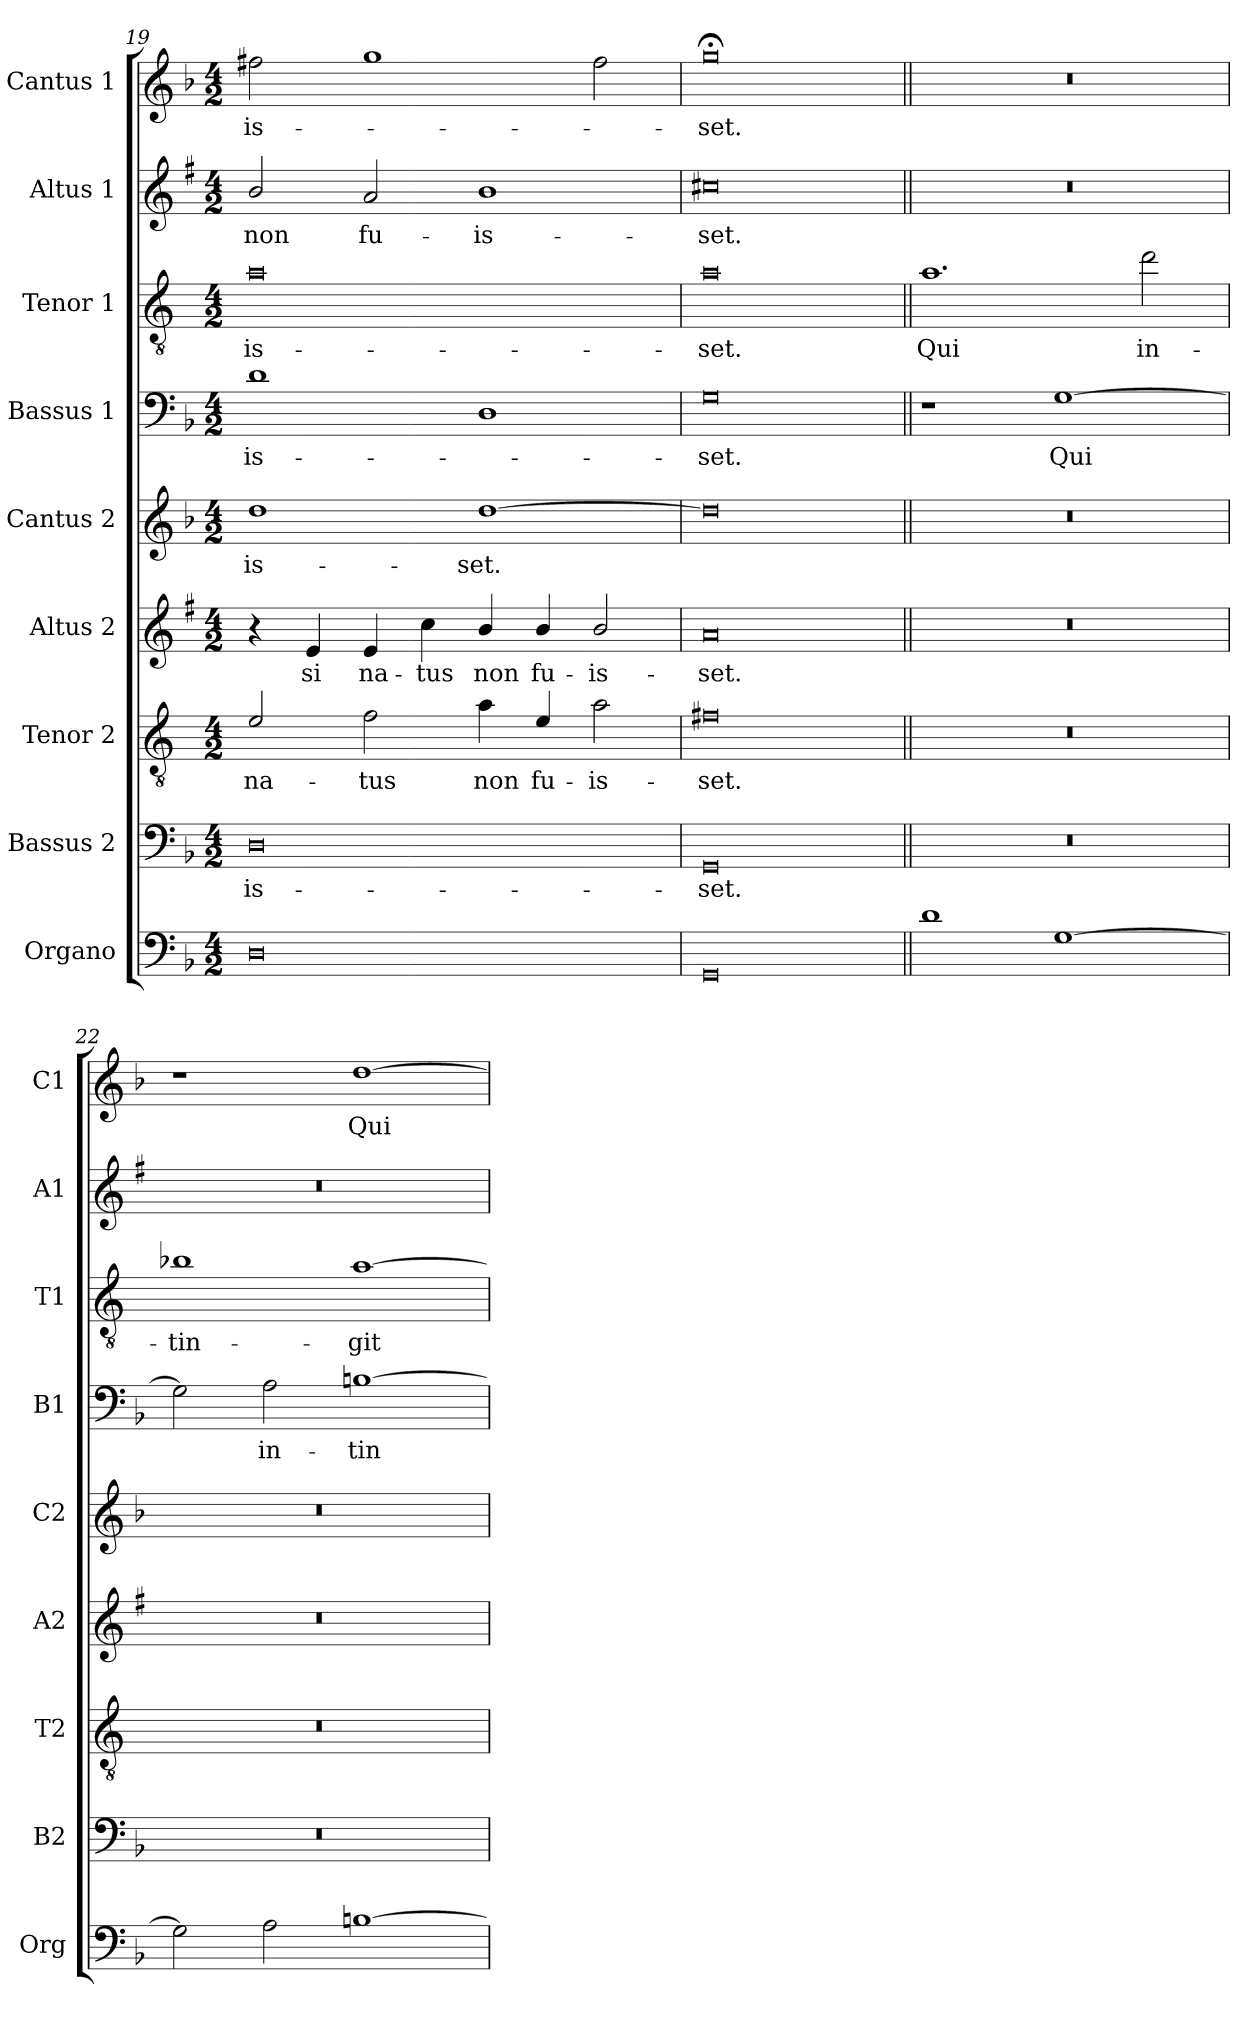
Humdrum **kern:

**kern	**kern	**text	**kern	**text	**kern	**text	**kern	**text	**kern	**text	**kern	**text	**kern	**text	**kern	**text
*part9	*part8	*part8	*part7	*part7	*part6	*part6	*part5	*part5	*part4	*part4	*part3	*part3	*part2	*part2	*part1	*part1
*staff9	*staff8	*staff8	*staff7	*staff7	*staff6	*staff6	*staff5	*staff5	*staff4	*staff4	*staff3	*staff3	*staff2	*staff2	*staff1	*staff1
*I"Organo	*I"Bassus 2	*	*I"Tenor 2	*	*I"Altus 2	*	*I"Cantus 2	*	*I"Bassus 1	*	*I"Tenor 1	*	*I"Altus 1	*	*I"Cantus 1	*
*I'Org	*I'B2	*	*I'T2	*	*I'A2	*	*I'C2	*	*I'B1	*	*I'T1	*	*I'A1	*	*I'C1	*
*clefF4	*clefF4	*	*clefGv2	*	*clefG2	*	*clefG2	*	*clefF4	*	*clefGv2	*	*clefG2	*	*clefG2	*
*	*	*	*ITrd4c7	*	*ITrd1c2	*	*	*	*	*	*ITrd4c7	*	*ITrd1c2	*	*	*
*k[b-]	*k[b-]	*	*k[b-]	*	*k[b-]	*	*k[b-]	*	*k[b-]	*	*k[b-]	*	*k[b-]	*	*k[b-]	*
*F:	*F:	*	*F:	*	*F:	*	*F:	*	*F:	*	*F:	*	*F:	*	*F:	*
*M4/2	*M4/2	*	*M4/2	*	*M4/2	*	*M4/2	*	*M4/2	*	*M4/2	*	*M4/2	*	*M4/2	*
=19	=19	=19	=19	=19	=19	=19	=19	=19	=19	=19	=19	=19	=19	=19	=19	=19
!	!	!LO:LY:b	!	!LO:LY:b	!	!	!	!LO:LY:b	!	!LO:LY:b	!	!LO:LY:b	!	!LO:LY:b	!	!LO:LY:b
0D	0D	-is-	2A/	na-	4r	.	1dd	-is-	1d	-is-	0d	-is-	2a/	non	2ff#X\	-is-
!	!	!	!	!	!	!LO:LY:b	!	!	!	!	!	!	!	!	!	!
.	.	.	.	.	4d/	si	.	.	.	.	.	.	.	.	.	.
!	!	!	!	!LO:LY:b	!	!LO:LY:b	!	!	!	!	!	!	!	!LO:LY:b	!	!
.	.	.	2B-\	-tus	4d/	na-	.	.	.	.	.	.	2g/	fu-	1gg	.
!	!	!	!	!	!	!LO:LY:b	!	!	!	!	!	!	!	!	!	!
.	.	.	.	.	4b-\	-tus	.	.	.	.	.	.	.	.	.	.
!	!	!	!	!LO:LY:b	!	!LO:LY:b	!	!LO:LY:b	!	!	!	!	!	!LO:LY:b	!	!
.	.	.	4d\	non	4a/	non	[1dd	-set.	1D	.	.	.	1a	-is-	.	.
!	!	!	!	!LO:LY:b	!	!LO:LY:b	!	!	!	!	!	!	!	!	!	!
.	.	.	4A/	fu-	4a/	fu-	.	.	.	.	.	.	.	.	.	.
!	!	!	!	!LO:LY:b	!	!LO:LY:b	!	!	!	!	!	!	!	!	!	!
.	.	.	2d\	-is-	2a/	-is-	.	.	.	.	.	.	.	.	2ff#\	.
=20	=20	=20	=20	=20	=20	=20	=20	=20	=20	=20	=20	=20	=20	=20	=20	=20
!	!	!LO:LY:b	!	!LO:LY:b	!	!LO:LY:b	!	!	!	!LO:LY:b	!	!LO:LY:b	!	!LO:LY:b	!	!LO:LY:b
0GG	0GG	-set.	0Bn	-set.	0g	-set.	0dd]	.	0G	-set.	0d	-set.	0bn	-set.	0gg;<	-set.
!!LO:PB:g=z
=21||	=21||	=21||	=21||	=21||	=21||	=21||	=21||	=21||	=21||	=21||	=21||	=21||	=21||	=21||	=21||	=21||
!	!	!	!	!	!	!	!	!	!	!	!	!LO:LY:b	!	!	!	!
1d	0r	.	0r	.	0r	.	0r	.	1r	.	1.d	Qui	0r	.	0r	.
!	!	!	!	!	!	!	!	!	!	!LO:LY:b	!	!	!	!	!	!
[1G	.	.	.	.	.	.	.	.	[1G	Qui	.	.	.	.	.	.
!	!	!	!	!	!	!	!	!	!	!	!	!LO:LY:b	!	!	!	!
.	.	.	.	.	.	.	.	.	.	.	2g\	in-	.	.	.	.
=22	=22	=22	=22	=22	=22	=22	=22	=22	=22	=22	=22	=22	=22	=22	=22	=22
!	!	!	!	!	!	!	!	!	!	!	!	!LO:LY:b	!	!	!	!
2G\]	0r	.	0r	.	0r	.	0r	.	2G\]	.	1e-X	-tin-	0r	.	1r	.
!	!	!	!	!	!	!	!	!	!	!LO:LY:b	!	!	!	!	!	!
2A\	.	.	.	.	.	.	.	.	2A\	in-	.	.	.	.	.	.
!	!	!	!	!	!	!	!	!	!	!LO:LY:b	!	!LO:LY:b	!	!	!	!LO:LY:b
[1Bn	.	.	.	.	.	.	.	.	[1Bn	-tin-	[1d	-git	.	.	[1dd	Qui
=	=	=	=	=	=	=	=	=	=	=	=	=	=	=	=	=
*-	*-	*-	*-	*-	*-	*-	*-	*-	*-	*-	*-	*-	*-	*-	*-	*-
